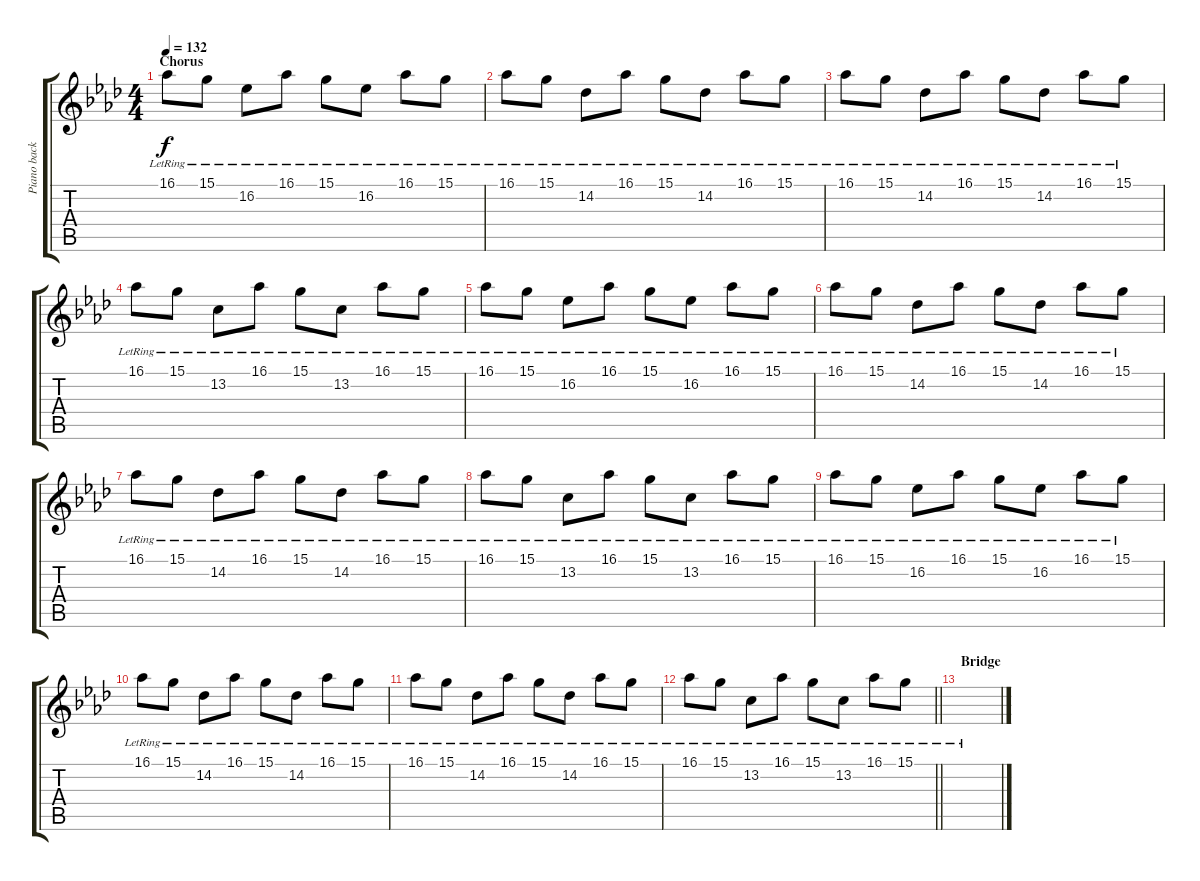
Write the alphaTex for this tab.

\track ("Piano backup" "Piano back") {instrument acousticgrandpiano}
\staff {score tabs}
\tuning (E4 B3 G3 D3 A2 E2) {hide}
\ts (4 4)
\section ("" "Chorus")
\tempo 132
\clef g2
\ks ab
16.1{lr}.8{dy f} 15.1{lr}.8 16.2{lr}.8 16.1{lr}.8 15.1{lr}.8 16.2{lr}.8 16.1{lr}.8 15.1{lr}.8 |
16.1{lr}.8 15.1{lr}.8 14.2{lr}.8 16.1{lr}.8 15.1{lr}.8 14.2{lr}.8 16.1{lr}.8 15.1{lr}.8 |
16.1{lr}.8 15.1{lr}.8 14.2{lr}.8 16.1{lr}.8 15.1{lr}.8 14.2{lr}.8 16.1{lr}.8 15.1{lr}.8 |
16.1{lr}.8 15.1{lr}.8 13.2{lr}.8 16.1{lr}.8 15.1{lr}.8 13.2{lr}.8 16.1{lr}.8 15.1{lr}.8 |
16.1{lr}.8 15.1{lr}.8 16.2{lr}.8 16.1{lr}.8 15.1{lr}.8 16.2{lr}.8 16.1{lr}.8 15.1{lr}.8 |
16.1{lr}.8 15.1{lr}.8 14.2{lr}.8 16.1{lr}.8 15.1{lr}.8 14.2{lr}.8 16.1{lr}.8 15.1{lr}.8 |
16.1{lr}.8 15.1{lr}.8 14.2{lr}.8 16.1{lr}.8 15.1{lr}.8 14.2{lr}.8 16.1{lr}.8 15.1{lr}.8 |
16.1{lr}.8 15.1{lr}.8 13.2{lr}.8 16.1{lr}.8 15.1{lr}.8 13.2{lr}.8 16.1{lr}.8 15.1{lr}.8 |
16.1{lr}.8 15.1{lr}.8 16.2{lr}.8 16.1{lr}.8 15.1{lr}.8 16.2{lr}.8 16.1{lr}.8 15.1{lr}.8 |
16.1{lr}.8 15.1{lr}.8 14.2{lr}.8 16.1{lr}.8 15.1{lr}.8 14.2{lr}.8 16.1{lr}.8 15.1{lr}.8 |
16.1{lr}.8 15.1{lr}.8 14.2{lr}.8 16.1{lr}.8 15.1{lr}.8 14.2{lr}.8 16.1{lr}.8 15.1{lr}.8 |
\barLineRight lightlight
16.1{lr}.8 15.1{lr}.8 13.2{lr}.8 16.1{lr}.8 15.1{lr}.8 13.2{lr}.8 16.1{lr}.8 15.1{lr}.8 |
\section ("" "Bridge")
